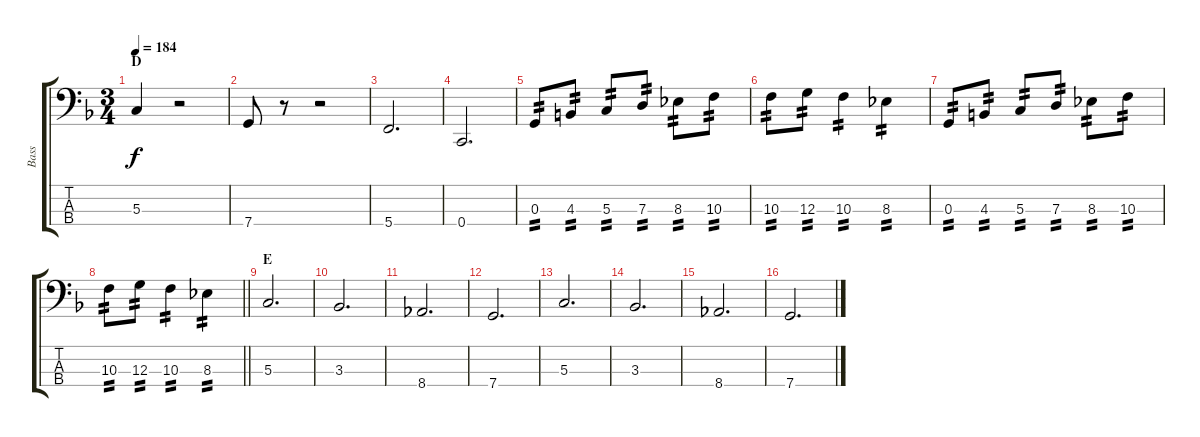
\track ("Bass" "Bass") {instrument electricbasspick}
\staff {score tabs}
\tuning (F2 C2 G1 C1) {hide}
\ts (3 4)
\section ("" "D")
\tempo 184
\clef f4
\ks f
5.3.4{dy f} r.2 |
7.4.8 r.8 r.2 |
5.4.2{d} |
0.4.2{d} |
0.3.8{tp 2} 4.3.8{tp 2} 5.3.8{tp 2} 7.3.8{tp 2} 8.3.8{tp 2} 10.3.8{tp 2} |
10.3.8{tp 2} 12.3.8{tp 2} 10.3.4{tp 2} 8.3.4{tp 2} |
0.3.8{tp 2} 4.3.8{tp 2} 5.3.8{tp 2} 7.3.8{tp 2} 8.3.8{tp 2} 10.3.8{tp 2} |
\barLineRight lightlight
10.3.8{tp 2} 12.3.8{tp 2} 10.3.4{tp 2} 8.3.4{tp 2} |
\section ("" "E")
5.3.2{d} |
3.3.2{d} |
8.4.2{d} |
7.4.2{d} |
5.3.2{d} |
3.3.2{d} |
8.4.2{d} |
7.4.2{d}
